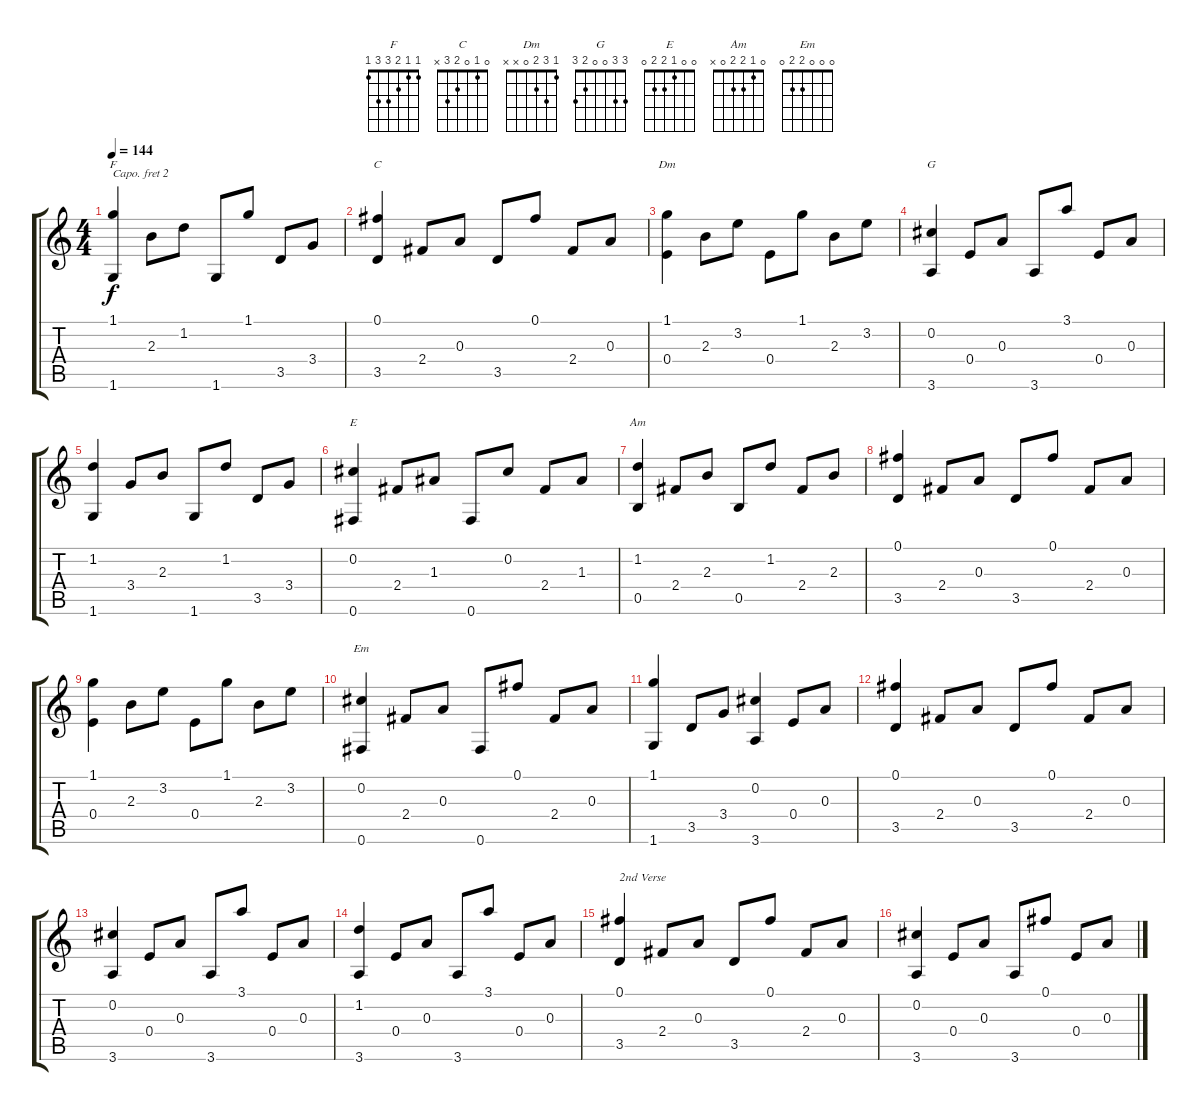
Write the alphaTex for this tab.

\track "" {instrument acousticguitarsteel}
\staff {score tabs}
\capo 2
\tuning (E4 B3 G3 D3 A2 E2) {hide}
\chord ("F" 1 1 2 3 3 1)
\chord ("C" 0 1 0 2 3 x)
\chord ("Dm" 1 3 2 0 x x)
\chord ("G" 3 3 0 0 2 3)
\chord ("E" 0 0 1 2 2 0)
\chord ("Am" 0 1 2 2 0 x)
\chord ("Em" 0 0 0 2 2 0)
\ts (4 4)
\tempo 144
\clef g2
\ks c
(1.1 1.6).4{ch "F" dy f} 2.3.8 1.2.8 1.6.8 1.1.8 3.5.8 3.4.8 |
(0.1 3.5).4{ch "C"} 2.4.8 0.3.8 3.5.8 0.1.8 2.4.8 0.3.8 |
(1.1 0.4).4{ch "Dm"} 2.3.8 3.2.8 0.4.8 1.1.8 2.3.8 3.2.8 |
(0.2 3.6).4{ch "G"} 0.4.8 0.3.8 3.6.8 3.1.8 0.4.8 0.3.8 |
(1.2 1.6).4 3.4.8 2.3.8 1.6.8 1.2.8 3.5.8 3.4.8 |
(0.2 0.6).4{ch "E"} 2.4.8 1.3.8 0.6.8 0.2.8 2.4.8 1.3.8 |
(1.2 0.5).4{ch "Am"} 2.4.8 2.3.8 0.5.8 1.2.8 2.4.8 2.3.8 |
(0.1 3.5).4 2.4.8 0.3.8 3.5.8 0.1.8 2.4.8 0.3.8 |
(1.1 0.4).4 2.3.8 3.2.8 0.4.8 1.1.8 2.3.8 3.2.8 |
(0.2 0.6).4{ch "Em"} 2.4.8 0.3.8 0.6.8 0.1.8 2.4.8 0.3.8 |
(1.1 1.6).4 3.5.8 3.4.8 (0.2 3.6).4 0.4.8 0.3.8 |
(0.1 3.5).4 2.4.8 0.3.8 3.5.8 0.1.8 2.4.8 0.3.8 |
(0.2 3.6).4 0.4.8 0.3.8 3.6.8 3.1.8 0.4.8 0.3.8 |
(1.2 3.6).4 0.4.8 0.3.8 3.6.8 3.1.8 0.4.8 0.3.8 |
(0.1 3.5).4{txt "2nd Verse"} 2.4.8 0.3.8 3.5.8 0.1.8 2.4.8 0.3.8 |
(0.2 3.6).4 0.4.8 0.3.8 3.6.8 0.1.8 0.4.8 0.3.8
